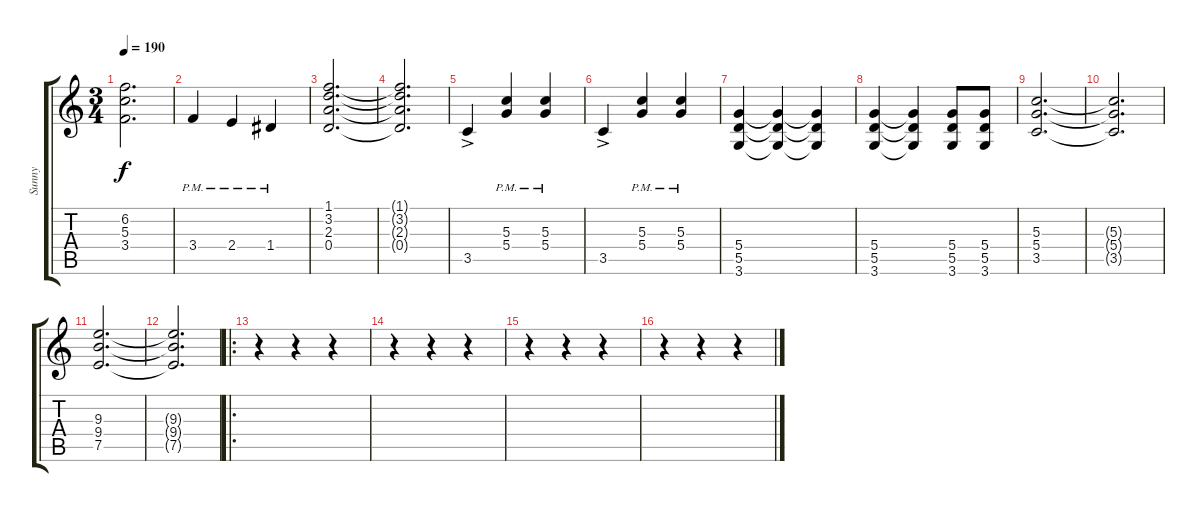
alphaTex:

\track ("Sunny" "Sunny") {instrument overdrivenguitar}
\staff {score tabs}
\tuning (E4 B3 G3 D3 A2 E2) {hide}
\ts (3 4)
\tempo 190
\clef g2
\ks c
(6.2 5.3 3.4).2{d dy f} |
3.4{pm}.4 2.4{pm}.4 1.4{pm}.4 |
(1.1 3.2 2.3 0.4).2{d} |
(1.1{t} 3.2{t} 2.3{t} 0.4{t}).2{d} |
3.5{ac}.4 (5.3{pm} 5.4{pm}).4 (5.3{pm} 5.4{pm}).4 |
3.5{ac}.4 (5.3{pm} 5.4{pm}).4 (5.3{pm} 5.4{pm}).4 |
(5.4 5.5 3.6).4 (5.4{t} 5.5{t} 3.6{t}).4 (5.4{t} 5.5{t} 3.6{t}).4 |
(5.4 5.5 3.6).4 (5.4{t} 5.5{t} 3.6{t}).4 (5.4 5.5 3.6).8 (5.4 5.5 3.6).8 |
(5.3 5.4 3.5).2{d} |
(5.3{t} 5.4{t} 3.5{t}).2{d} |
(9.3 9.4 7.5).2{d} |
(9.3{t} 9.4{t} 7.5{t}).2{d} |
\ro
r.4 r.4 r.4 |
r.4 r.4 r.4 |
r.4 r.4 r.4 |
r.4 r.4 r.4
